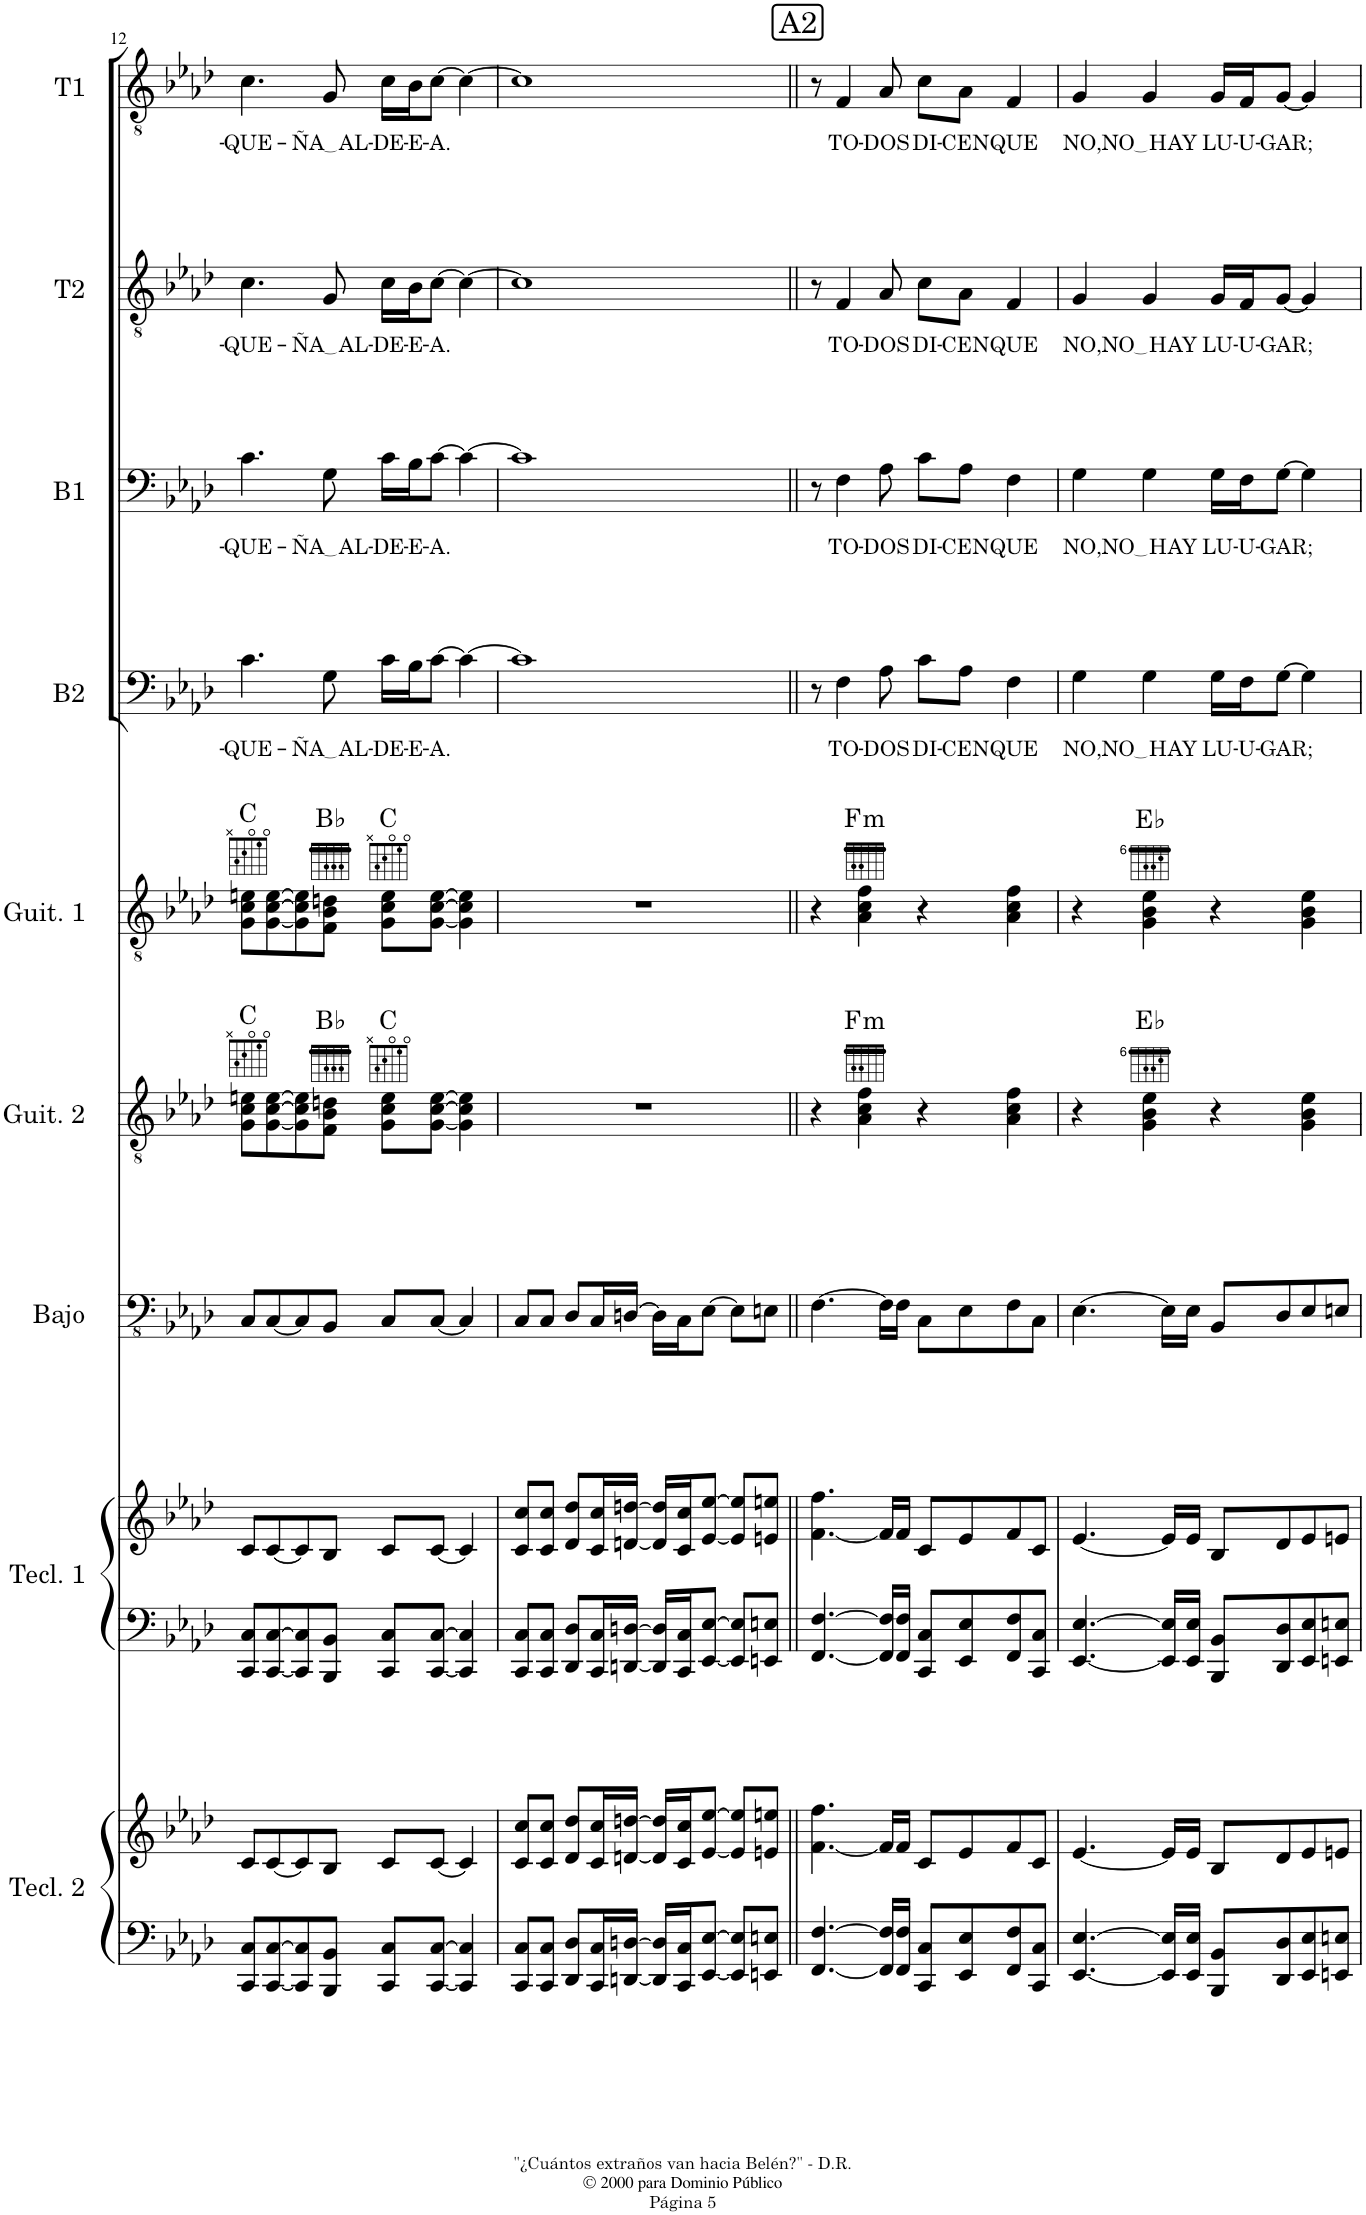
**kern	**kern	**kern	**kern	**kern	**kern	**harte	**kern	**harte	**kern	**text	**kern	**text	**kern	**text	**kern	**text
*part9	*part9	*part8	*part8	*part7	*part6	*part6	*part5	*part5	*part4	*part4	*part3	*part3	*part2	*part2	*part1	*part1
*staff11	*staff10	*staff9	*staff8	*staff7	*staff6	*	*staff5	*	*staff4	*staff4	*staff3	*staff3	*staff2	*staff2	*staff1	*staff1
*I"Teclado 2	*	*I"Teclado 1	*	*I"Bajo acústico	*I"Guitarra 2	*	*I"Guitarra 1	*	*I"Bajo	*	*I"Barítono	*	*I"2do Tenor	*	*I"1er Tenor	*
*I'Tecl. 2	*	*I'Tecl. 1	*	*I'Bajo	*I'Guit. 2	*	*I'Guit. 1	*	*I'B2	*	*I'B1	*	*I'T2	*	*I'T1	*
!!LO:PB:g=z
*clefF4	*clefG2	*clefF4	*clefG2	*clefFv4	*clefGv2	*	*clefGv2	*	*clefF4	*	*clefF4	*	*clefGv2	*	*clefGv2	*
*	*	*	*	*	*	*	*	*	*	*	*	*	*Trd4c7	*	*Trd4c7	*
*k[b-e-a-d-]	*k[b-e-a-d-]	*k[b-e-a-d-]	*k[b-e-a-d-]	*k[b-e-a-d-]	*k[b-e-a-d-]	*	*k[b-e-a-d-]	*	*k[b-e-a-d-]	*	*k[b-e-a-d-]	*	*k[b-e-a-d-]	*	*k[b-e-a-d-]	*
*M4/4	*M4/4	*M4/4	*M4/4	*M4/4	*M4/4	*	*M4/4	*	*M4/4	*	*M4/4	*	*M4/4	*	*M4/4	*
=12	=12	=12	=12	=12	=12	=12	=12	=12	=12	=12	=12	=12	=12	=12	=12	=12
!	!	!	!	!	!	!	!	!	!	!LO:LY:b	!	!LO:LY:b	!	!LO:LY:b	!	!LO:LY:b
8CC/ 8C/L	8c/L	8CC/ 8C/L	8c/L	8CC/L	8G\ 8c\ 8en\L	C:maj	8G\ 8c\ 8en\L	C:maj	4.c\	-QUE-	4.c\	-QUE-	4.c\	-QUE-	4.c\	-QUE-
[8CC/ [8C/	[8c/	[8CC/ [8C/	[8c/	[8CC/	[8G\ [8c\ [8e\	.	[8G\ [8c\ [8e\	.	.	.	.	.	.	.	.	.
8CC/] 8C/]	8c/]	8CC/] 8C/]	8c/]	8CC/]	8G\] 8c\] 8e\]	.	8G\] 8c\] 8e\]	.	.	.	.	.	.	.	.	.
!	!	!	!	!	!	!	!	!	!	!LO:LY:b	!	!LO:LY:b	!	!LO:LY:b	!	!LO:LY:b
8BBB-/ 8BB-/J	8B-/J	8BBB-/ 8BB-/J	8B-/J	8BBB-/J	8F\ 8B-\ 8dn\J	Bb:maj	8F\ 8B-\ 8dn\J	Bb:maj	8G\	ÑA AL	8G\	ÑA AL	8G/	ÑA AL	8G/	ÑA AL
!	!	!	!	!	!	!	!	!	!	!LO:LY:b	!	!LO:LY:b	!	!LO:LY:b	!	!LO:LY:b
8CC/ 8C/L	8c/L	8CC/ 8C/L	8c/L	8CC/L	8G\ 8c\ 8e\L	C:maj	8G\ 8c\ 8e\L	C:maj	16c\LL	-DE-	16c\LL	-DE-	16c\LL	-DE-	16c\LL	-DE-
!	!	!	!	!	!	!	!	!	!	!LO:LY:b	!	!LO:LY:b	!	!LO:LY:b	!	!LO:LY:b
.	.	.	.	.	.	.	.	.	16B-\J	-E-	16B-\J	-E-	16B-\J	-E-	16B-\J	-E-
!	!	!	!	!	!	!	!	!	!	!LO:LY:b	!	!LO:LY:b	!	!LO:LY:b	!	!LO:LY:b
[8CC/ [8C/J	[8c/J	[8CC/ [8C/J	[8c/J	[8CC/J	[8G\ [8c\ [8e\J	.	[8G\ [8c\ [8e\J	.	[8c\J	-A.	[8c\J	-A.	[8c\J	-A.	[8c\J	-A.
4CC/] 4C/]	4c/]	4CC/] 4C/]	4c/]	4CC/]	4G\] 4c\] 4e\]	.	4G\] 4c\] 4e\]	.	4c\_	.	4c\_	.	4c\_	.	4c\_	.
=13	=13	=13	=13	=13	=13	=13	=13	=13	=13	=13	=13	=13	=13	=13	=13	=13
8CC/ 8C/L	8c/ 8cc/L	8CC/ 8C/L	8c/ 8cc/L	8CC/L	1r	.	1r	.	1c]	.	1c]	.	1c]	.	1c]	.
8CC/ 8C/J	8c/ 8cc/J	8CC/ 8C/J	8c/ 8cc/J	8CC/J	.	.	.	.	.	.	.	.	.	.	.	.
8DD-/ 8D-/L	8d-/ 8dd-/L	8DD-/ 8D-/L	8d-/ 8dd-/L	8DD-/L	.	.	.	.	.	.	.	.	.	.	.	.
16CC/ 16C/L	16c/ 16cc/L	16CC/ 16C/L	16c/ 16cc/L	16CC/L	.	.	.	.	.	.	.	.	.	.	.	.
[16DDn/ [16Dn/JJ	[16dn/ [16ddn/JJ	[16DDn/ [16Dn/JJ	[16dn/ [16ddn/JJ	[16DDn/JJ	.	.	.	.	.	.	.	.	.	.	.	.
16DD/] 16D/]LL	16d/] 16dd/]LL	16DD/] 16D/]LL	16d/] 16dd/]LL	16DD\LL]	.	.	.	.	.	.	.	.	.	.	.	.
16CC/ 16C/J	16c/ 16cc/J	16CC/ 16C/J	16c/ 16cc/J	16CC\J	.	.	.	.	.	.	.	.	.	.	.	.
[8EE-/ [8E-/J	[8e-/ [8ee-/J	[8EE-/ [8E-/J	[8e-/ [8ee-/J	[8EE-\J	.	.	.	.	.	.	.	.	.	.	.	.
8EE-/] 8E-/]L	8e-/] 8ee-/]L	8EE-/] 8E-/]L	8e-/] 8ee-/]L	8EE-\L]	.	.	.	.	.	.	.	.	.	.	.	.
8EEn/ 8En/J	8en/ 8een/J	8EEn/ 8En/J	8en/ 8een/J	8EEn\J	.	.	.	.	.	.	.	.	.	.	.	.
!!LO:REH:place=s1:a:cj:fs=14:t=A2
=14||	=14||	=14||	=14||	=14||	=14||	=14||	=14||	=14||	=14||	=14||	=14||	=14||	=14||	=14||	=14||	=14||
[4.FF/ [4.F/	[4.f\ 4.ff\	[4.FF/ [4.F/	[4.f\ 4.ff\	[4.FF\	4r	.	4r	.	8r	.	8r	.	8r	.	8r	.
!	!	!	!	!	!	!	!	!	!	!LO:LY:b	!	!LO:LY:b	!	!LO:LY:b	!	!LO:LY:b
.	.	.	.	.	.	.	.	.	4F\	TO-	4F\	TO-	4F/	TO-	4F/	TO-
!	!	!	!	!	!	!LO:H:kt=m	!	!LO:H:kt=m	!	!	!	!	!	!	!	!
.	.	.	.	.	4A-\ 4c\ 4f\	F:min	4A-\ 4c\ 4f\	F:min	.	.	.	.	.	.	.	.
!	!	!	!	!	!	!	!	!	!	!LO:LY:b	!	!LO:LY:b	!	!LO:LY:b	!	!LO:LY:b
16FF/] 16F/]LL	16f/LL]	16FF/] 16F/]LL	16f/LL]	16FF\LL]	.	.	.	.	8A-\	-DOS	8A-\	-DOS	8A-/	-DOS	8A-/	-DOS
16FF/ 16F/JJ	16f/JJ	16FF/ 16F/JJ	16f/JJ	16FF\JJ	.	.	.	.	.	.	.	.	.	.	.	.
!	!	!	!	!	!	!	!	!	!	!LO:LY:b	!	!LO:LY:b	!	!LO:LY:b	!	!LO:LY:b
8CC/ 8C/L	8c/L	8CC/ 8C/L	8c/L	8CC\L	4r	.	4r	.	8c\L	DI-	8c\L	DI-	8c\L	DI-	8c\L	DI-
!	!	!	!	!	!	!	!	!	!	!LO:LY:b	!	!LO:LY:b	!	!LO:LY:b	!	!LO:LY:b
8EE-/ 8E-/	8e-/	8EE-/ 8E-/	8e-/	8EE-\	.	.	.	.	8A-\J	-CEN	8A-\J	-CEN	8A-\J	-CEN	8A-\J	-CEN
!	!	!	!	!	!	!	!	!	!	!LO:LY:b	!	!LO:LY:b	!	!LO:LY:b	!	!LO:LY:b
8FF/ 8F/	8f/	8FF/ 8F/	8f/	8FF\	4A-\ 4c\ 4f\	.	4A-\ 4c\ 4f\	.	4F\	QUE	4F\	QUE	4F/	QUE	4F/	QUE
8CC/ 8C/J	8c/J	8CC/ 8C/J	8c/J	8CC\J	.	.	.	.	.	.	.	.	.	.	.	.
=15	=15	=15	=15	=15	=15	=15	=15	=15	=15	=15	=15	=15	=15	=15	=15	=15
!	!	!	!	!	!	!	!	!	!	!LO:LY:b	!	!LO:LY:b	!	!LO:LY:b	!	!LO:LY:b
[4.EE-/ [4.E-/	[4.e-/	[4.EE-/ [4.E-/	[4.e-/	[4.EE-\	4r	.	4r	.	4G\	NO,	4G\	NO,	4G/	NO,	4G/	NO,
!	!	!	!	!	!	!	!	!	!	!LO:LY:b	!	!LO:LY:b	!	!LO:LY:b	!	!LO:LY:b
.	.	.	.	.	4G\ 4B-\ 4e-\	Eb:maj	4G\ 4B-\ 4e-\	Eb:maj	4G\	NO HAY	4G\	NO HAY	4G/	NO HAY	4G/	NO HAY
16EE-/] 16E-/]LL	16e-/LL]	16EE-/] 16E-/]LL	16e-/LL]	16EE-\LL]	.	.	.	.	.	.	.	.	.	.	.	.
16EE-/ 16E-/JJ	16e-/JJ	16EE-/ 16E-/JJ	16e-/JJ	16EE-\JJ	.	.	.	.	.	.	.	.	.	.	.	.
!	!	!	!	!	!	!	!	!	!	!LO:LY:b	!	!LO:LY:b	!	!LO:LY:b	!	!LO:LY:b
8BBB-/ 8BB-/L	8B-/L	8BBB-/ 8BB-/L	8B-/L	8BBB-/L	4r	.	4r	.	16G\LL	LU-	16G\LL	LU-	16G/LL	LU-	16G/LL	LU-
!	!	!	!	!	!	!	!	!	!	!LO:LY:b	!	!LO:LY:b	!	!LO:LY:b	!	!LO:LY:b
.	.	.	.	.	.	.	.	.	16F\J	-U-	16F\J	-U-	16F/J	-U-	16F/J	-U-
!	!	!	!	!	!	!	!	!	!	!LO:LY:b	!	!LO:LY:b	!	!LO:LY:b	!	!LO:LY:b
8DD-/ 8D-/	8d-/	8DD-/ 8D-/	8d-/	8DD-/	.	.	.	.	[8G\J	-GAR;	[8G\J	-GAR;	[8G/J	-GAR;	[8G/J	-GAR;
8EE-/ 8E-/	8e-/	8EE-/ 8E-/	8e-/	8EE-/	4G\ 4B-\ 4e-\	.	4G\ 4B-\ 4e-\	.	4G\]	.	4G\]	.	4G/]	.	4G/]	.
8EEn/ 8En/J	8en/J	8EEn/ 8En/J	8en/J	8EEn/J	.	.	.	.	.	.	.	.	.	.	.	.
=	=	=	=	=	=	=	=	=	=	=	=	=	=	=	=	=
*-	*-	*-	*-	*-	*-	*-	*-	*-	*-	*-	*-	*-	*-	*-	*-	*-
